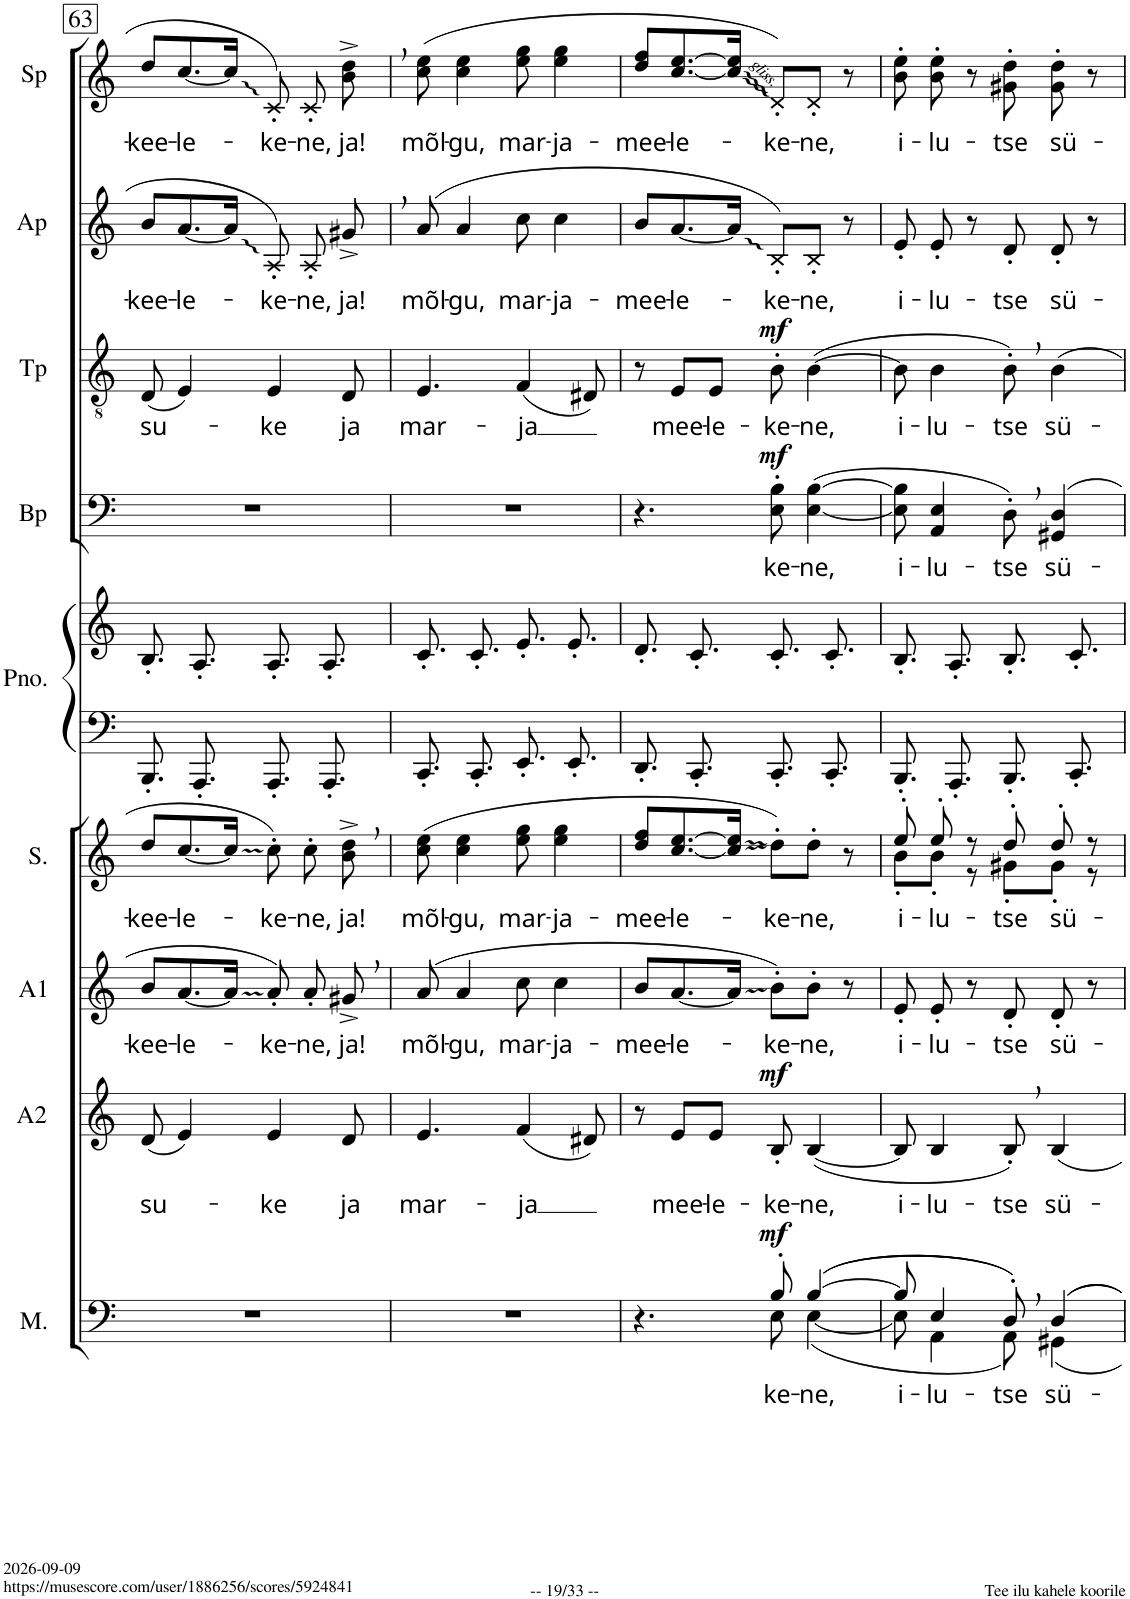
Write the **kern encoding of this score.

**kern	**text	**dynam	**kern	**text	**dynam	**kern	**text	**kern	**text	**kern	**kern	**kern	**text	**dynam	**kern	**text	**dynam	**kern	**text	**kern	**text
*part9	*part9	*part9	*part8	*part8	*part8	*part7	*part7	*part6	*part6	*part5	*part5	*part4	*part4	*part4	*part3	*part3	*part3	*part2	*part2	*part1	*part1
*staff10	*staff10	*staff10	*staff9	*staff9	*staff9	*staff8	*staff8	*staff7	*staff7	*staff6	*staff5	*staff4	*staff4	*staff4	*staff3	*staff3	*staff3	*staff2	*staff2	*staff1	*staff1
*I"Men	*	*	*I"Alto II	*	*	*I"Alto I	*	*I"Soprano	*	*I"Piano	*	*I"cp Basso	*	*	*I"cp Tenore	*	*	*I"cp Alto	*	*I"cp Soprano	*
*I'M.	*	*	*I'A2	*	*	*I'A1	*	*I'S.	*	*I'Pno.	*	*	*	*	*	*	*	*	*	*I'Sp	*
!!LO:PB:g=z
*clefF4	*	*	*clefG2	*	*	*clefG2	*	*clefG2	*	*clefF4	*clefG2	*clefF4	*	*	*clefGv2	*	*	*clefG2	*	*clefG2	*
*	*	*	*Trd1c2	*	*	*Trd1c2	*	*	*	*	*	*	*	*	*	*	*	*Trd1c2	*	*	*
*k[]	*	*	*k[]	*	*	*k[]	*	*k[]	*	*k[]	*k[]	*k[]	*	*	*k[]	*	*	*k[]	*	*k[]	*
*M6/8	*	*	*M6/8	*	*	*M6/8	*	*M6/8	*	*M6/8	*M6/8	*M6/8	*	*	*M6/8	*	*	*M6/8	*	*M6/8	*
=63	=63	=63	=63	=63	=63	=63	=63	=63	=63	=63	=63	=63	=63	=63	=63	=63	=63	=63	=63	=63	=63
!	!	!	!	!LO:LY:b	!	!	!LO:LY:b	!	!LO:LY:b	!	!	!	!	!	!	!LO:LY:b	!	!	!LO:LY:b	!	!LO:LY:b
2.r	.	.	(8d/	su-	.	8b/L	-kee-	8dd/L	-kee-	8.BBB'/L	8.B'/L	2.r	.	.	(8D/	su-	.	8b/L	-kee-	8dd/L	-kee-
!	!	!	!	!	!	!	!LO:LY:b	!	!LO:LY:b	!	!	!	!	!	!	!	!	!	!LO:LY:b	!	!LO:LY:b
.	.	.	4e/)	.	.	[8.a/	-le-	[8.cc/	-le-	.	.	.	.	.	4E/)	.	.	[8.a/	-le-	[8.cc/	-le-
.	.	.	.	.	.	.	.	.	.	8.AAA'/J	8.A'/J	.	.	.	.	.	.	.	.	.	.
.	.	.	.	.	.	16a/Jk]	.	16cc/Jk]	.	.	.	.	.	.	.	.	.	16a/Jk]	.	16cc/Jk]	.
!	!	!	!	!LO:LY:b	!	!	!LO:LY:b	!	!LO:LY:b	!	!	!	!	!	!	!LO:LY:b	!	!	!LO:LY:b	!	!LO:LY:b
.	.	.	4e/	-ke	.	8a'/	-ke-	8cc'\	-ke-	8.AAA'/L	8.A'/L	.	.	.	4E/	-ke	.	8A'/	-ke-	8c'/	-ke-
!	!	!	!	!	!	!	!LO:LY:b	!	!LO:LY:b	!	!	!	!	!	!	!	!	!	!LO:LY:b	!	!LO:LY:b
.	.	.	.	.	.	8a'/	-ne,	8cc'\	-ne,	.	.	.	.	.	.	.	.	8A'/	-ne,	8c'/	-ne,
.	.	.	.	.	.	.	.	.	.	8.AAA'/J	8.A'/J	.	.	.	.	.	.	.	.	.	.
!	!	!	!	!LO:LY:b	!	!	!LO:LY:b	!	!LO:LY:b	!	!	!	!	!	!	!LO:LY:b	!	!	!LO:LY:b	!	!LO:LY:b
.	.	.	8d/	ja	.	8g#X^,/	ja!	8b\^, 8dd\^,	ja!	.	.	.	.	.	8D/	ja	.	8g#X^/	ja!	8b\^ 8dd\^	ja!
=64	=64	=64	=64	=64	=64	=64	=64	=64	=64	=64	=64	=64	=64	=64	=64	=64	=64	=64	=64	=64	=64
!	!	!	!	!LO:LY:b	!	!	!LO:LY:b	!	!LO:LY:b	!	!	!	!	!	!	!LO:LY:b	!	!	!LO:LY:b	!	!LO:LY:b
2.r	.	.	4.e/	mar-	.	(8a/	mõl-	(8cc\ 8ee\	mõl-	8.CC'/L	8.c'/L	2.r	.	.	4.E/	mar-	.	(8a/	mõl-	(8cc\ 8ee\	mõl-
!	!	!	!	!	!	!	!LO:LY:b	!	!LO:LY:b	!	!	!	!	!	!	!	!	!	!LO:LY:b	!	!LO:LY:b
.	.	.	.	.	.	4a/	-gu,	4cc\ 4ee\	-gu,	.	.	.	.	.	.	.	.	4a/	-gu,	4cc\ 4ee\	-gu,
.	.	.	.	.	.	.	.	.	.	8.CC'/J	8.c'/J	.	.	.	.	.	.	.	.	.	.
!	!	!	!	!LO:LY:b	!	!	!LO:LY:b	!	!LO:LY:b	!	!	!	!	!	!	!LO:LY:b	!	!	!LO:LY:b	!	!LO:LY:b
.	.	.	(4f/	-ja	.	8cc\	mar-	8ee\ 8gg\	mar-	8.EE'/L	8.e'/L	.	.	.	(4F/	-ja	.	8cc\	mar-	8ee\ 8gg\	mar-
!	!	!	!	!	!	!	!LO:LY:b	!	!LO:LY:b	!	!	!	!	!	!	!	!	!	!LO:LY:b	!	!LO:LY:b
.	.	.	.	.	.	4cc\	-ja-	4ee\ 4gg\	-ja-	.	.	.	.	.	.	.	.	4cc\	-ja-	4ee\ 4gg\	-ja-
.	.	.	.	.	.	.	.	.	.	8.EE'/J	8.e'/J	.	.	.	.	.	.	.	.	.	.
.	.	.	8d#X/)	.	.	.	.	.	.	.	.	.	.	.	8D#X/)	.	.	.	.	.	.
=65	=65	=65	=65	=65	=65	=65	=65	=65	=65	=65	=65	=65	=65	=65	=65	=65	=65	=65	=65	=65	=65
*^	*	*	*	*	*	*	*	*	*	*	*	*	*	*	*	*	*	*	*	*	*
!	!	!	!	!	!	!	!	!LO:LY:b	!	!LO:LY:b	!	!	!	!	!	!	!	!	!	!LO:LY:b	!	!LO:LY:b
4.r	4.ryy	.	.	8r	.	.	8b/L	-mee-	8dd/ 8ff/L	-mee-	8.DD'/L	8.d'/L	4.r	.	.	8r	.	.	8b/L	-mee-	8dd/ 8ff/L	-mee-
!	!	!	!	!	!LO:LY:b	!	!	!LO:LY:b	!	!LO:LY:b	!	!	!	!	!	!	!LO:LY:b	!	!	!LO:LY:b	!	!LO:LY:b
.	.	.	.	8e/L	mee-	.	[8.a/	-le-	[8.cc/ [8.ee/	-le-	.	.	.	.	.	8E/L	mee-	.	[8.a/	-le-	[8.cc/ [8.ee/	-le-
.	.	.	.	.	.	.	.	.	.	.	8.CC'/J	8.c'/J	.	.	.	.	.	.	.	.	.	.
!	!	!	!	!	!LO:LY:b	!	!	!	!	!	!	!	!	!	!	!	!LO:LY:b	!	!	!	!	!
.	.	.	.	8e/J	-le-	.	.	.	.	.	.	.	.	.	.	8E/J	-le-	.	.	.	.	.
.	.	.	.	.	.	.	16a/Jk]	.	16cc/] 16ee/]Jk	.	.	.	.	.	.	.	.	.	16a/Jk]	.	16cc/] 16ee/]Jk	.
!	!	!LO:LY:b	!LO:DY:a	!	!LO:LY:b	!LO:DY:a	!	!LO:LY:b	!	!LO:LY:b	!	!	!	!LO:LY:b	!LO:DY:a	!	!LO:LY:b	!LO:DY:a	!	!LO:LY:b	!	!LO:LY:b
8B'/	8E\	-ke-	mf	8B'/	-ke-	mf	8b'\L)	-ke-	8dd'\L)	-ke-	8.CC'/L	8.c'/L	8E\' 8B\'	-ke-	mf	8B'\	-ke-	mf	8B'/L)	-ke-	8d'/L)	-ke-
!	!	!LO:LY:b	!	!	!LO:LY:b	!	!	!LO:LY:b	!	!LO:LY:b	!	!	!	!LO:LY:b	!	!	!LO:LY:b	!	!	!LO:LY:b	!	!LO:LY:b
(([4B/	([4E\	-ne,	.	([4B/	-ne,	.	8b'\J	-ne,	8dd'\J	-ne,	.	.	([4E\ [4B\	-ne,	.	([4B\	-ne,	.	8B'/J	-ne,	8d'/J	-ne,
.	.	.	.	.	.	.	.	.	.	.	8.CC'/J	8.c'/J	.	.	.	.	.	.	.	.	.	.
.	.	.	.	.	.	.	8r	.	8r	.	.	.	.	.	.	.	.	.	8r	.	8r	.
=66	=66	=66	=66	=66	=66	=66	=66	=66	=66	=66	=66	=66	=66	=66	=66	=66	=66	=66	=66	=66	=66	=66
!	!	!LO:LY:b	!	!	!LO:LY:b	!	!	!LO:LY:b	!	!LO:LY:b	!	!	!	!LO:LY:b	!	!	!LO:LY:b	!	!	!LO:LY:b	!	!LO:LY:b
*	*	*	*	*	*	*	*	*	*^	*	*	*	*	*	*	*	*	*	*	*	*	*
8B/]	8E\]	i-	.	8B/]	i-	.	8e'/	-i-	8ee'/	8b'\L	-i-	8.BBB'/L	8.B'/L	8E\] 8B\]	i-	.	8B\]	i-	.	8e'/	-i-	8b\' 8ee\'	-i-
!	!	!LO:LY:b	!	!	!LO:LY:b	!	!	!LO:LY:b	!	!	!LO:LY:b	!	!	!	!LO:LY:b	!	!	!LO:LY:b	!	!	!LO:LY:b	!	!LO:LY:b
4E/	4AA\	-lu-	.	4B/	-lu-	.	8e'/	-lu-	8ee'/	8b'\J	-lu-	.	.	4AA/ 4E/	-lu-	.	4B\	-lu-	.	8e'/	-lu-	8b\' 8ee\'	-lu-
.	.	.	.	.	.	.	.	.	.	.	.	8.AAA'/J	8.A'/J	.	.	.	.	.	.	.	.	.	.
.	.	.	.	.	.	.	8r	.	8r	8r	.	.	.	.	.	.	.	.	.	8r	.	8r	.
!	!	!LO:LY:b	!	!	!LO:LY:b	!	!	!LO:LY:b	!	!	!LO:LY:b	!	!	!	!LO:LY:b	!	!	!LO:LY:b	!	!	!LO:LY:b	!	!LO:LY:b
8D',/))	8AA\)	-tse	.	8B',/)	-tse	.	8d'/	-tse	8dd'/	8g#X'\L	-tse	8.BBB'/L	8.B'/L	8D',\)	-tse	.	8B',\)	-tse	.	8d'/	-tse	8g#X\' 8dd\'	-tse
!	!	!LO:LY:b	!	!	!LO:LY:b	!	!	!LO:LY:b	!	!	!LO:LY:b	!	!	!	!LO:LY:b	!	!	!LO:LY:b	!	!	!LO:LY:b	!	!LO:LY:b
4D/	4GG#X\	sü-	.	4B/	sü-	.	8d'/	sü-	8dd'/	8g#'\J	sü-	.	.	4GG#X/ 4D/	sü-	.	4B\	sü-	.	8d'/	sü-	8g#\' 8dd\'	sü-
.	.	.	.	.	.	.	.	.	.	.	.	8.CC'/J	8.c'/J	.	.	.	.	.	.	.	.	.	.
.	.	.	.	.	.	.	8r	.	8r	8r	.	.	.	.	.	.	.	.	.	8r	.	8r	.
*v	*v	*	*	*	*	*	*	*	*v	*v	*	*	*	*	*	*	*	*	*	*	*	*	*
=	=	=	=	=	=	=	=	=	=	=	=	=	=	=	=	=	=	=	=	=	=
*-	*-	*-	*-	*-	*-	*-	*-	*-	*-	*-	*-	*-	*-	*-	*-	*-	*-	*-	*-	*-	*-
